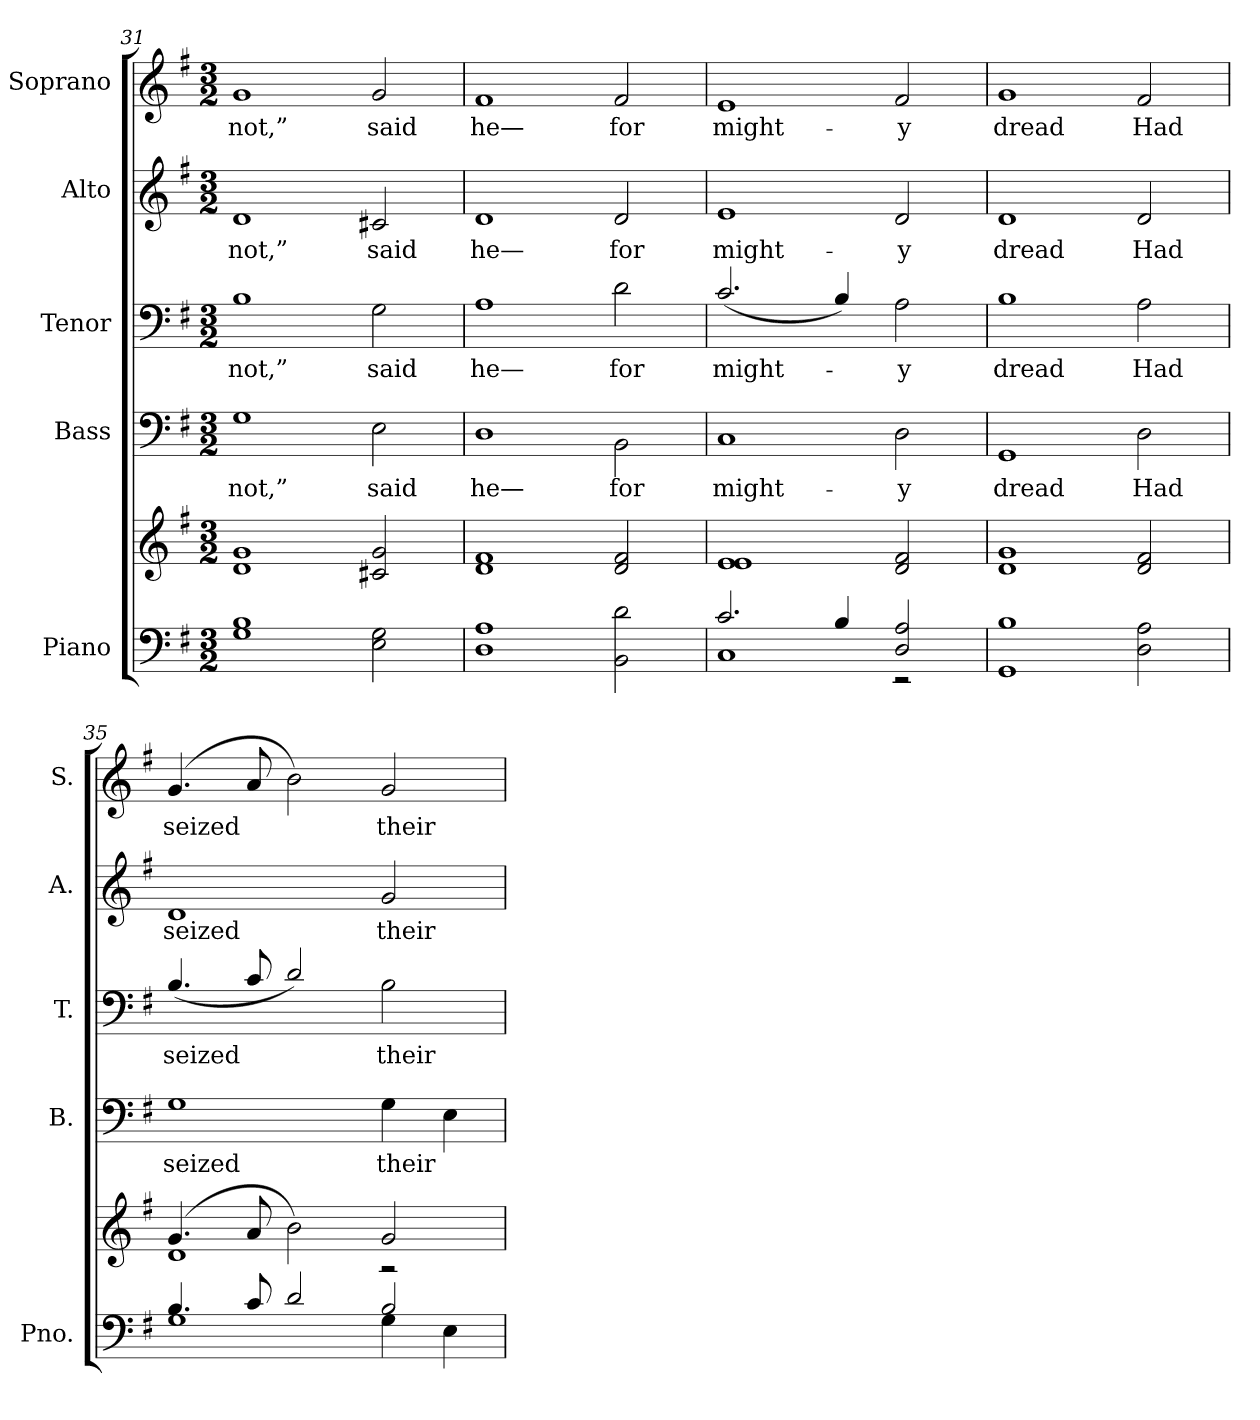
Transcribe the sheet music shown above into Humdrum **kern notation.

**kern	**kern	**kern	**text	**kern	**text	**kern	**text	**kern	**text
*part5	*part5	*part4	*part4	*part3	*part3	*part2	*part2	*part1	*part1
*staff6	*staff5	*staff4	*staff4	*staff3	*staff3	*staff2	*staff2	*staff1	*staff1
*I"Piano	*	*I"Bass	*	*I"Tenor	*	*I"Alto	*	*I"Soprano	*
*I'Pno.	*	*I'B.	*	*I'T.	*	*I'A.	*	*I'S.	*
*clefF4	*clefG2	*clefF4	*	*clefF4	*	*clefG2	*	*clefG2	*
*k[f#]	*k[f#]	*k[f#]	*	*k[f#]	*	*k[f#]	*	*k[f#]	*
*G:	*G:	*G:	*	*G:	*	*G:	*	*G:	*
*M3/2	*M3/2	*M3/2	*	*M3/2	*	*M3/2	*	*M3/2	*
=31	=31	=31	=31	=31	=31	=31	=31	=31	=31
!	!	!	!LO:LY:b:color=#000000	!	!	!	!	!	!
!	!	!	!	!	!LO:LY:b:color=#000000	!	!	!	!
!	!	!	!	!	!	!	!LO:LY:b:color=#000000	!	!
!	!	!	!	!	!	!	!	!	!LO:LY:b:color=#000000
1Gi 1Bi	1di 1gi	1Gi	not,”	1Bi	not,”	1di	not,”	1gi	not,”
!	!	!	!LO:LY:b:color=#000000	!	!	!	!	!	!
!	!	!	!	!	!LO:LY:b:color=#000000	!	!	!	!
!	!	!	!	!	!	!	!LO:LY:b:color=#000000	!	!
!	!	!	!	!	!	!	!	!	!LO:LY:b:color=#000000
2Ei\ 2Gi	2c#Xi/ 2gi	2Ei\	said	2Gi\	said	2c#Xi/	said	2gi/	said
=32	=32	=32	=32	=32	=32	=32	=32	=32	=32
!	!	!	!LO:LY:b:color=#000000	!	!	!	!	!	!
!	!	!	!	!	!LO:LY:b:color=#000000	!	!	!	!
!	!	!	!	!	!	!	!LO:LY:b:color=#000000	!	!
!	!	!	!	!	!	!	!	!	!LO:LY:b:color=#000000
1Di 1Ai	1di 1f#i	1Di	he—	1Ai	he—	1di	he—	1f#i	he—
!	!	!	!LO:LY:b:color=#000000	!	!	!	!	!	!
!	!	!	!	!	!LO:LY:b:color=#000000	!	!	!	!
!	!	!	!	!	!	!	!LO:LY:b:color=#000000	!	!
!	!	!	!	!	!	!	!	!	!LO:LY:b:color=#000000
2BBi\ 2di	2di/ 2f#i	2BBi\	for	2di\	for	2di/	for	2f#i/	for
!!LO:PB:g=z
=33	=33	=33	=33	=33	=33	=33	=33	=33	=33
*^	*	*	*	*	*	*	*	*	*
!	!	!	!	!LO:LY:b:color=#000000	!	!	!	!	!	!
!	!	!	!	!	!	!LO:LY:b:color=#000000	!	!	!	!
!	!	!	!	!	!	!	!	!LO:LY:b:color=#000000	!	!
!	!	!	!	!	!	!	!	!	!	!LO:LY:b:color=#000000
2.ci/	1Ci	1ei 1ei	1Ci	might-	(2.ci/	might-	1ei	might-	1ei	might-
4Bi/	.	.	.	.	4Bi/)	.	.	.	.	.
!	!	!	!	!LO:LY:b:color=#000000	!	!	!	!	!	!
!	!	!	!	!	!	!LO:LY:b:color=#000000	!	!	!	!
!	!	!	!	!	!	!	!	!LO:LY:b:color=#000000	!	!
!	!	!	!	!	!	!	!	!	!	!LO:LY:b:color=#000000
2Di/ 2Ai	2r	2di/ 2f#i	2Di\	-y	2Ai\	-y	2di/	-y	2f#i/	-y
*v	*v	*	*	*	*	*	*	*	*	*
=34	=34	=34	=34	=34	=34	=34	=34	=34	=34
*^	*	*	*	*	*	*	*	*	*
!	!	!	!	!LO:LY:b:color=#000000	!	!	!	!	!	!
*v	*v	*	*	*	*	*	*	*	*	*
*^	*	*	*	*	*	*	*	*	*
!	!	!	!	!	!	!LO:LY:b:color=#000000	!	!	!	!
*v	*v	*	*	*	*	*	*	*	*	*
*^	*	*	*	*	*	*	*	*	*
!	!	!	!	!	!	!	!	!LO:LY:b:color=#000000	!	!
*v	*v	*	*	*	*	*	*	*	*	*
*^	*	*	*	*	*	*	*	*	*
!	!	!	!	!	!	!	!	!	!	!LO:LY:b:color=#000000
*v	*v	*	*	*	*	*	*	*	*	*
1GGi 1Bi	1di 1gi	1GGi	dread	1Bi	dread	1di	dread	1gi	dread
!	!	!	!LO:LY:b:color=#000000	!	!	!	!	!	!
!	!	!	!	!	!LO:LY:b:color=#000000	!	!	!	!
!	!	!	!	!	!	!	!LO:LY:b:color=#000000	!	!
!	!	!	!	!	!	!	!	!	!LO:LY:b:color=#000000
2Di\ 2Ai	2di/ 2f#i	2Di\	Had	2Ai\	Had	2di/	Had	2f#i/	Had
=35	=35	=35	=35	=35	=35	=35	=35	=35	=35
*^	*^	*	*	*	*	*	*	*	*
!	!	!	!	!	!LO:LY:b:color=#000000	!	!	!	!	!	!
!	!	!	!	!	!	!	!LO:LY:b:color=#000000	!	!	!	!
!	!	!	!	!	!	!	!	!	!LO:LY:b:color=#000000	!	!
!	!	!	!	!	!	!	!	!	!	!	!LO:LY:b:color=#000000
4.Bi/	1Gi	(4.gi/	1di	1Gi	seized	(4.Bi/	seized	1di	seized	(4.gi/	seized
8ci/	.	8ai/	.	.	.	8ci/	.	.	.	8ai/	.
2di/	.	2bi\)	.	.	.	2di/)	.	.	.	2bi\)	.
!	!	!	!	!	!LO:LY:b:color=#000000	!	!	!	!	!	!
!	!	!	!	!	!	!	!LO:LY:b:color=#000000	!	!	!	!
!	!	!	!	!	!	!	!	!	!LO:LY:b:color=#000000	!	!
!	!	!	!	!	!	!	!	!	!	!	!LO:LY:b:color=#000000
2Bi/	4Gi\	2gi/	2r	4Gi\	their	2Bi\	their	2gi/	their	2gi/	their
.	4Ei\	.	.	4Ei\	.	.	.	.	.	.	.
*v	*v	*	*	*	*	*	*	*	*	*	*
*	*v	*v	*	*	*	*	*	*	*	*
=	=	=	=	=	=	=	=	=	=
*-	*-	*-	*-	*-	*-	*-	*-	*-	*-
